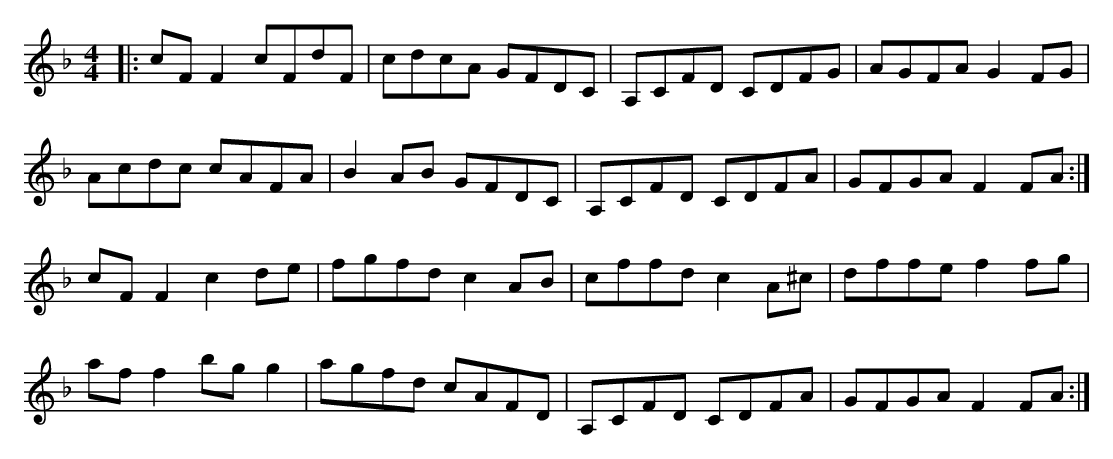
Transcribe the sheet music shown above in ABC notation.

X:1
M:4/4
K:F
|:cFF2 cFdF|cdcA GFDC|A,CFD CDFG|AGFA G2FG|
Acdc cAFA|B2AB GFDC|A,CFD CDFA|GFGA F2FA:|
cFF2 c2de|fgfd c2AB|cffd c2A^c|dffe f2fg|
aff2 bgg2|agfd cAFD|A,CFD CDFA|GFGA F2FA:|
